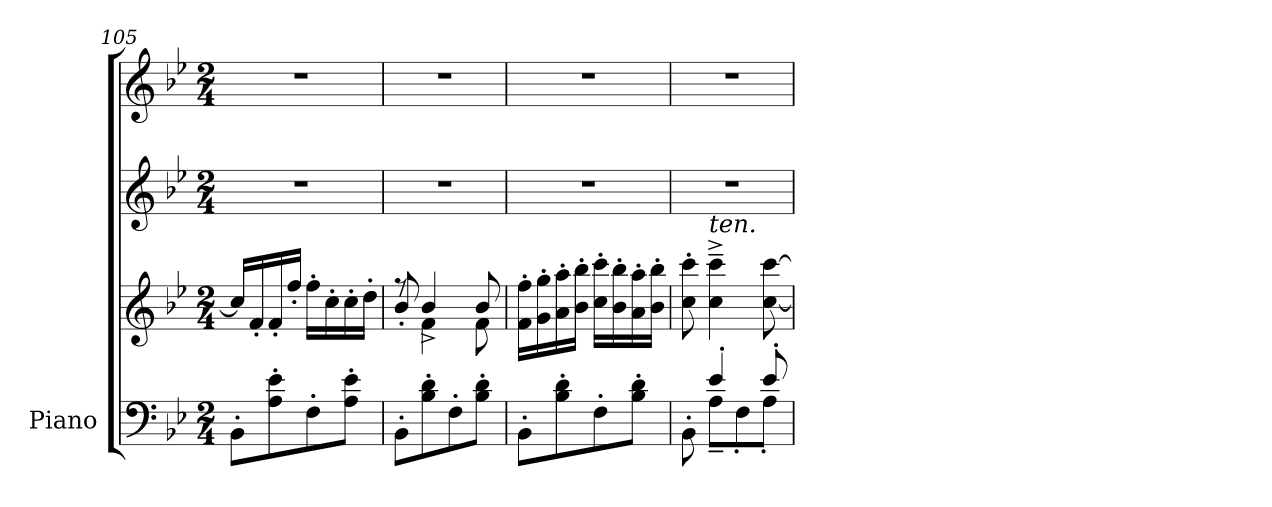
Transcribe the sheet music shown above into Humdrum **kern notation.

**kern	**kern	**kern	**kern
*part1	*part1	*part1	*part1
*staff4	*staff3	*staff2	*staff1
*I"Piano	*	*	*
*I'Pno.	*	*	*
*clefF4	*clefG2	*clefG2	*clefG2
*k[b-e-]	*k[b-e-]	*k[b-e-]	*k[b-e-]
*M2/4	*M2/4	*M2/4	*M2/4
=105	=105	=105	=105
8BB-'\L	16cc/LL]	2r	2r
.	16f'/	.	.
8A\' 8e-\'	16f'/	.	.
.	16ff'/JJ	.	.
8F'\	16ff'\LL	.	.
.	16cc'\	.	.
8A\' 8e-\'J	16cc'\	.	.
.	16dd'\JJ	.	.
!!LO:LB:g=z
=106	=106	=106	=106
*	*	*	*MM70
*	*^	*	*
8BB-'\L	8r	8b-'/	2r	2r
8B-\' 8d\'	4f\	4b-^/	.	.
8F'\	.	.	.	.
8B-\' 8d\'J	8f\	8b-'/	.	.
=107	=107	=107	=107	=107
!	!LO:TX:a:i:t=sempre dolce, leggieramente e stacc.	!	!	!
*	*v	*v	*	*
8BB-'\L	16f\' 16ff\'LL	2r	2r
.	16g\' 16gg\'	.	.
8B-\' 8d\'	16a\' 16aa\'	.	.
.	16b-\' 16bb-\'JJ	.	.
8F'\	16cc\' 16ccc\'LL	.	.
.	16b-\' 16bb-\'	.	.
8B-\' 8d\'J	16a\' 16aa\'	.	.
.	16b-\' 16bb-\'JJ	.	.
=108	=108	=108	=108
*	*	*	*MM80
*^	*	*	*
8ryy	8BB-'\	8cc\' 8ccc\'	2r	2r
!	!	!LO:TX:a:i:t=ten.	!	!
4e-'/	8A~\L	4cc\^~ 4ccc\^~	.	.
.	8F'\	.	.	.
8e-'/	8A'\J	[8cc\ [8ccc\	.	.
*v	*v	*	*	*
=	=	=	=
*-	*-	*-	*-
